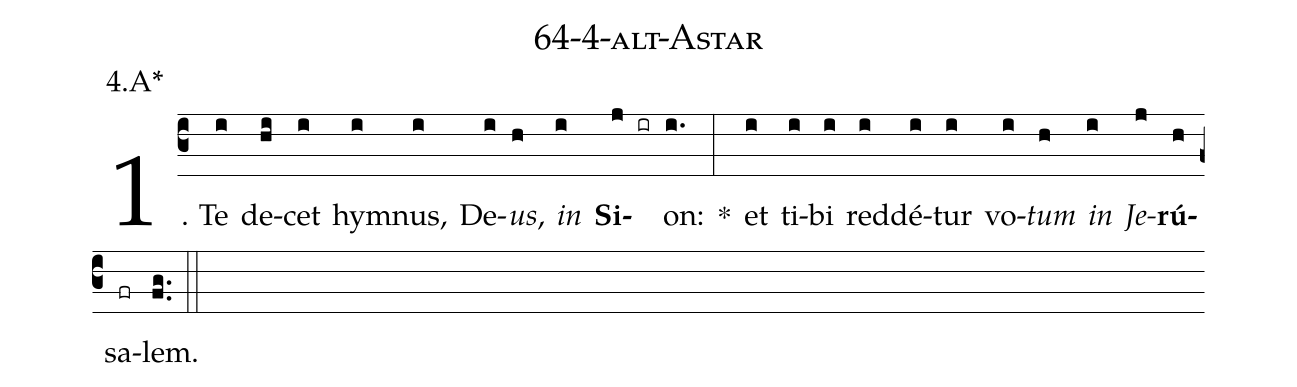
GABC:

name: 64-4-alt-Astar;
annotation: 4.A*;
%%
(c3)1. Te(i) de(hi)cet(i) hym(i)nus,(i) De(i)<i>us</i>,(h) <i>in</i>(i) <b>Si</b>(j ir)on:(i.) *(:) et(i) ti(i)bi(i) red(i)dé(i)tur(i) vo(i)<i>tum</i>(h) <i>in</i>(i) <i>Je</i>(j)<b>rú</b>(h)sa(fr)lem.(fg..) (::)
